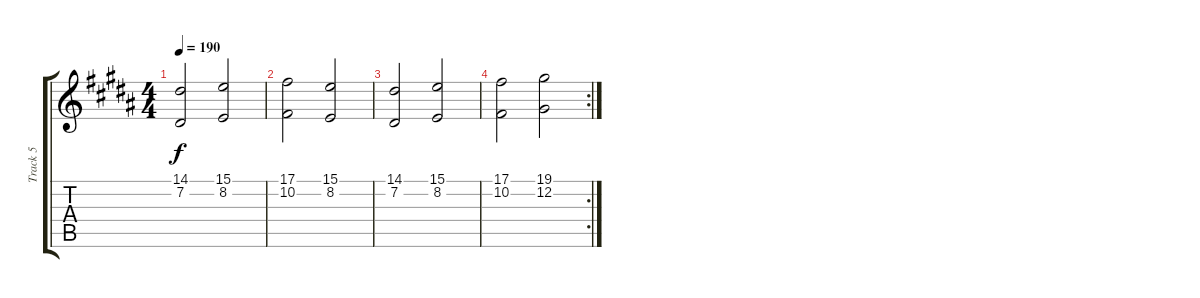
\track ("Track 5" "Track 5") {instrument lead1square}
\staff {score tabs}
\tuning (Db4 Ab3 E3 B2 Gb2 B1) {hide}
\ts (4 4)
\tempo 190
\clef g2
\ks g#minor
(14.1 7.2).2{dy f} (15.1 8.2).2 |
(17.1 10.2).2 (15.1 8.2).2 |
(14.1 7.2).2 (15.1 8.2).2 |
\rc 2
(17.1 10.2).2 (19.1 12.2).2
